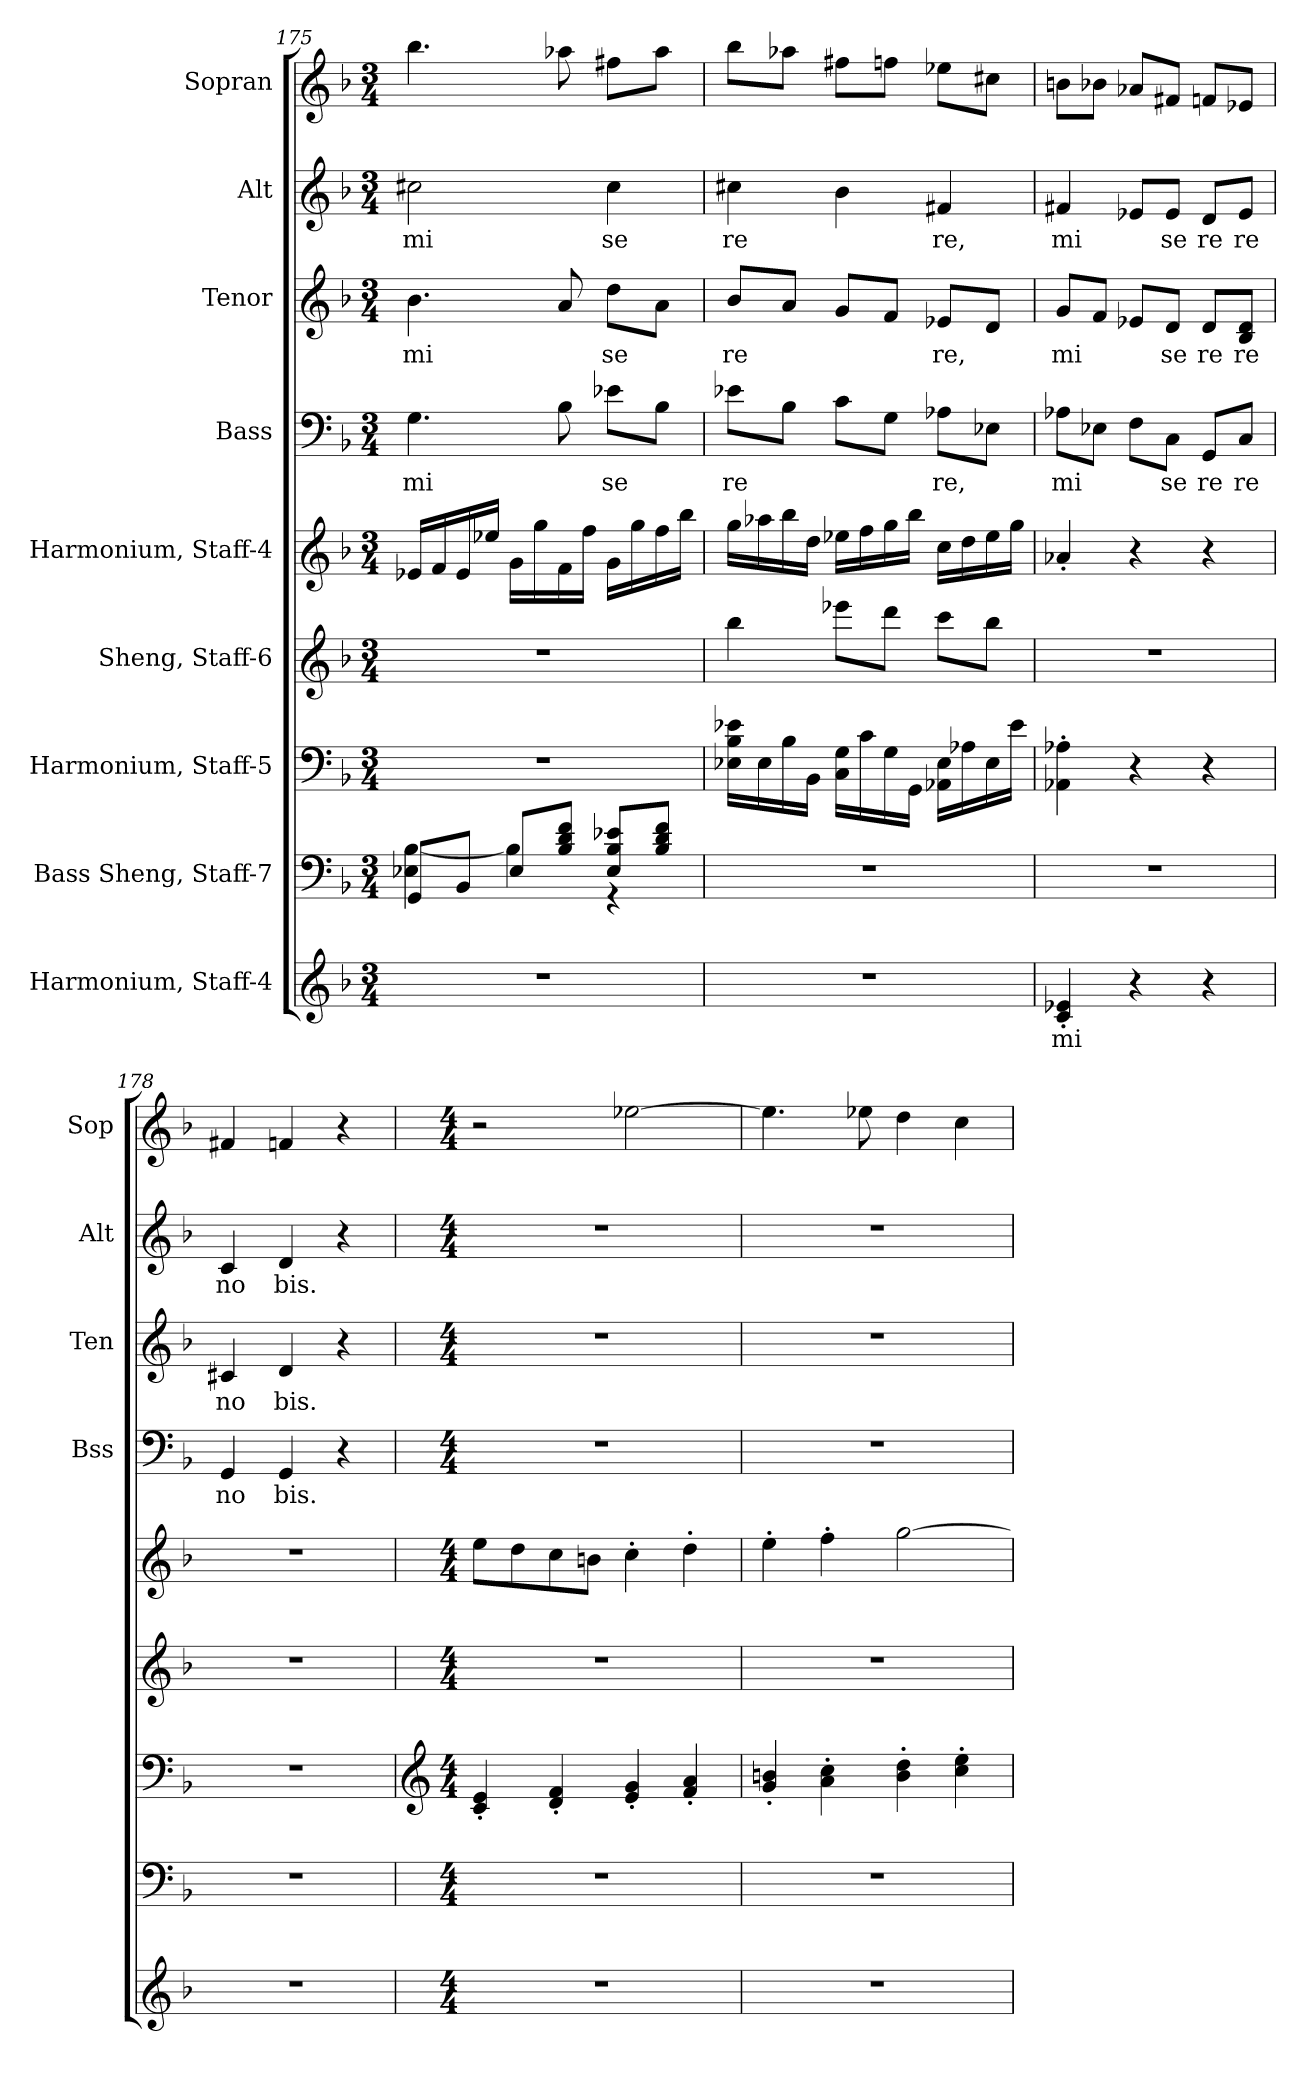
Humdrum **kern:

**kern	**text	**kern	**kern	**kern	**kern	**kern	**text	**kern	**text	**kern	**text	**kern
*part9	*part9	*part8	*part7	*part6	*part5	*part4	*part4	*part3	*part3	*part2	*part2	*part1
*staff9	*staff9	*staff8	*staff7	*staff6	*staff5	*staff4	*staff4	*staff3	*staff3	*staff2	*staff2	*staff1
*I"Harmonium, Staff-4	*	*I"Bass Sheng, Staff-7	*I"Harmonium, Staff-5	*I"Sheng, Staff-6	*I"Harmonium, Staff-4	*I"Bass	*	*I"Tenor	*	*I"Alt	*	*I"Sopran
*	*	*	*	*	*	*I'Bss	*	*I'Ten	*	*I'Alt	*	*I'Sop
*clefG2	*	*clefF4	*clefF4	*clefG2	*clefG2	*clefF4	*	*clefG2	*	*clefG2	*	*clefG2
*	*	*	*	*	*	*	*	*ITrd4c7	*	*ITrd2c3	*	*ITrd2c3
*k[b-]	*	*k[b-]	*k[b-]	*k[b-]	*k[b-]	*k[b-]	*	*k[b-e-]	*	*k[f#c#]	*	*k[f#c#]
*M3/4	*	*M3/4	*M3/4	*M3/4	*M3/4	*M3/4	*	*M3/4	*	*M3/4	*	*M3/4
=175	=175	=175	=175	=175	=175	=175	=175	=175	=175	=175	=175	=175
*	*	*^	*	*	*	*	*	*	*	*	*	*
2.r	.	8GG/L	4E-X\ [4B-\	2.r	2.r	16e-X/LL	4.G\	mi	4.e-\	mi	2a#X\	mi	4.gg\
.	.	.	.	.	.	16f/	.	.	.	.	.	.	.
.	.	8BB-/J	.	.	.	16e-/	.	.	.	.	.	.	.
.	.	.	.	.	.	16ee-X/JJ	.	.	.	.	.	.	.
.	.	8E-/L	4B-\]	.	.	16g\LL	.	.	.	.	.	.	.
.	.	.	.	.	.	16gg\	.	.	.	.	.	.	.
.	.	8B-/ 8d/ 8f/J	.	.	.	16f\	8B-\	.	8d/	.	.	.	8ffn\
.	.	.	.	.	.	16ff\JJ	.	.	.	.	.	.	.
.	.	8E-/ 8B-/ 8e-X/L	4r	.	.	16g\LL	8e-X\L	se	8g\L	se	4a#\	se	8dd#X\L
.	.	.	.	.	.	16gg\	.	.	.	.	.	.	.
.	.	8B-/ 8d/ 8f/J	.	.	.	16ff\	8B-\J	.	8d\J	.	.	.	8ff\J
.	.	.	.	.	.	16bb-\JJ	.	.	.	.	.	.	.
*	*	*v	*v	*	*	*	*	*	*	*	*	*	*
!!LO:PB:g=z
=176	=176	=176	=176	=176	=176	=176	=176	=176	=176	=176	=176	=176
2.r	.	2.r	16E-X\ 16B-\ 16e-X\LL	4bb-\	16gg\LL	8e-X\L	re	8e-/L	re	4a#X\	re	8gg\L
.	.	.	16E-\	.	16aa-X\	.	.	.	.	.	.	.
.	.	.	16B-\	.	16bb-\	8B-\J	.	8d/J	.	.	.	8ffn\J
.	.	.	16BB-\JJ	.	16dd\JJ	.	.	.	.	.	.	.
.	.	.	16C\ 16G\LL	8eee-X\L	16ee-X\LL	8c\L	.	8c/L	.	4g\	.	8dd#X\L
.	.	.	16c\	.	16ff\	.	.	.	.	.	.	.
.	.	.	16G\	8ddd\J	16gg\	8G\J	.	8B-/J	.	.	.	8ddn\J
.	.	.	16GG\JJ	.	16bb-\JJ	.	.	.	.	.	.	.
.	.	.	16AA-X\ 16E-\LL	8ccc\L	16cc\LL	8A-X\L	re,	8A-X/L	re,	4d#X/	re,	8ccn\L
.	.	.	16A-X\	.	16dd\	.	.	.	.	.	.	.
.	.	.	16E-\	8bb-\J	16ee-\	8E-X\J	.	8G/J	.	.	.	8a#X\J
.	.	.	16e-\JJ	.	16gg\JJ	.	.	.	.	.	.	.
=177	=177	=177	=177	=177	=177	=177	=177	=177	=177	=177	=177	=177
4c/' 4e-X/'	mi	2.r	4AA-X\' 4A-X\'	2.r	4a-X'/	8A-X\L	mi	8c/L	mi	4d#X/	mi	8g#X\L
.	.	.	.	.	.	8E-X\J	.	8B-/J	.	.	.	8gn\J
4r	.	.	4r	.	4r	8F\L	.	8A-X/L	.	8cn/L	.	8fn/L
.	.	.	.	.	.	8C\J	se	8G/J	se	8c/J	se	8d#X/J
4r	.	.	4r	.	4r	8GG/L	re	8G/L	re	8B/L	re	8dn/L
.	.	.	.	.	.	8C/J	re	8E-/ 8G/J	re	8c/J	re	8cn/J
=178	=178	=178	=178	=178	=178	=178	=178	=178	=178	=178	=178	=178
2.r	.	2.r	2.r	2.r	2.r	4GG/	no	4F#X/	no	4A/	no	4d#X/
.	.	.	.	.	.	4GG/	bis.	4G/	bis.	4B/	bis.	4dn/
.	.	.	.	.	.	4r	.	4r	.	4r	.	4r
=179	=179	=179	=179	=179	=179	=179	=179	=179	=179	=179	=179	=179
*	*	*	*clefG2	*	*	*	*	*	*	*	*	*
*M4/4	*	*M4/4	*M4/4	*M4/4	*M4/4	*M4/4	*	*M4/4	*	*M4/4	*	*M4/4
*	*	*	*	*	*	*	*	*	*	*	*	*MM120
1r	.	1r	4c/' 4e/'	1r	8ee\L	1r	.	1r	.	1r	.	2r
.	.	.	.	.	8dd\	.	.	.	.	.	.	.
.	.	.	4d/' 4f/'	.	8cc\	.	.	.	.	.	.	.
.	.	.	.	.	8bn\J	.	.	.	.	.	.	.
.	.	.	4e/' 4g/'	.	4cc'\	.	.	.	.	.	.	[2ccn\
.	.	.	4f/' 4a/'	.	4dd'\	.	.	.	.	.	.	.
!!LO:PB:g=z
=180	=180	=180	=180	=180	=180	=180	=180	=180	=180	=180	=180	=180
1r	.	1r	4g/' 4bn/'	1r	4ee'\	1r	.	1r	.	1r	.	4.cc\]
.	.	.	4a\' 4cc\'	.	4ff'\	.	.	.	.	.	.	.
.	.	.	.	.	.	.	.	.	.	.	.	8ccn\
.	.	.	4b\' 4dd\'	.	[2gg\	.	.	.	.	.	.	4b\
.	.	.	4cc\' 4ee\'	.	.	.	.	.	.	.	.	4a\
=	=	=	=	=	=	=	=	=	=	=	=	=
*-	*-	*-	*-	*-	*-	*-	*-	*-	*-	*-	*-	*-
